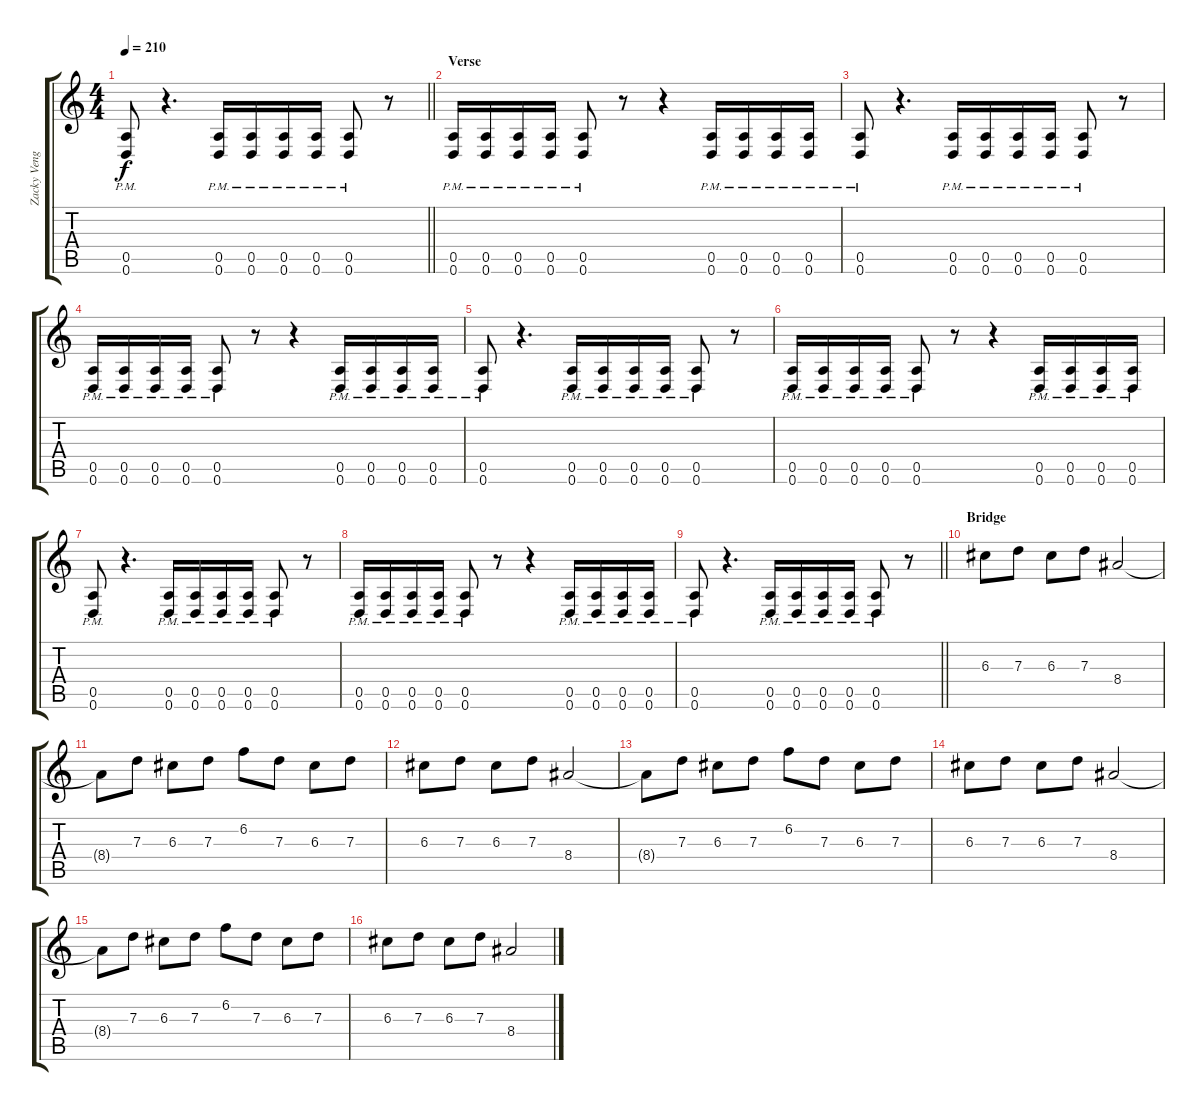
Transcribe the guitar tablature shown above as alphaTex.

\track ("Zacky Vengence" "Zacky Veng") {instrument distortionguitar}
\staff {score tabs}
\tuning (E4 B3 G3 D3 A2 D2) {hide}
\ts (4 4)
\tempo 210
\clef g2
\barLineRight lightlight
\ks c
(0.5{pm} 0.6{pm}).8{dy f} r.4{d} (0.5{pm} 0.6{pm}).16 (0.5{pm} 0.6{pm}).16 (0.5{pm} 0.6{pm}).16 (0.5{pm} 0.6{pm}).16 (0.5{pm} 0.6{pm}).8 r.8 |
\section ("" "Verse")
(0.5{pm} 0.6{pm}).16{instrument distortionguitar} (0.5{pm} 0.6{pm}).16 (0.5{pm} 0.6{pm}).16 (0.5{pm} 0.6{pm}).16 (0.5{pm} 0.6{pm}).8 r.8 r.4 (0.5{pm} 0.6{pm}).16 (0.5{pm} 0.6{pm}).16 (0.5{pm} 0.6{pm}).16 (0.5{pm} 0.6{pm}).16 |
(0.5{pm} 0.6{pm}).8 r.4{d} (0.5{pm} 0.6{pm}).16 (0.5{pm} 0.6{pm}).16 (0.5{pm} 0.6{pm}).16 (0.5{pm} 0.6{pm}).16 (0.5{pm} 0.6{pm}).8 r.8 |
(0.5{pm} 0.6{pm}).16 (0.5{pm} 0.6{pm}).16 (0.5{pm} 0.6{pm}).16 (0.5{pm} 0.6{pm}).16 (0.5{pm} 0.6{pm}).8 r.8 r.4 (0.5{pm} 0.6{pm}).16 (0.5{pm} 0.6{pm}).16 (0.5{pm} 0.6{pm}).16 (0.5{pm} 0.6{pm}).16 |
(0.5{pm} 0.6{pm}).8 r.4{d} (0.5{pm} 0.6{pm}).16 (0.5{pm} 0.6{pm}).16 (0.5{pm} 0.6{pm}).16 (0.5{pm} 0.6{pm}).16 (0.5{pm} 0.6{pm}).8 r.8 |
(0.5{pm} 0.6{pm}).16 (0.5{pm} 0.6{pm}).16 (0.5{pm} 0.6{pm}).16 (0.5{pm} 0.6{pm}).16 (0.5{pm} 0.6{pm}).8 r.8 r.4 (0.5{pm} 0.6{pm}).16 (0.5{pm} 0.6{pm}).16 (0.5{pm} 0.6{pm}).16 (0.5{pm} 0.6{pm}).16 |
(0.5{pm} 0.6{pm}).8 r.4{d} (0.5{pm} 0.6{pm}).16 (0.5{pm} 0.6{pm}).16 (0.5{pm} 0.6{pm}).16 (0.5{pm} 0.6{pm}).16 (0.5{pm} 0.6{pm}).8 r.8 |
(0.5{pm} 0.6{pm}).16 (0.5{pm} 0.6{pm}).16 (0.5{pm} 0.6{pm}).16 (0.5{pm} 0.6{pm}).16 (0.5{pm} 0.6{pm}).8 r.8 r.4 (0.5{pm} 0.6{pm}).16 (0.5{pm} 0.6{pm}).16 (0.5{pm} 0.6{pm}).16 (0.5{pm} 0.6{pm}).16 |
\barLineRight lightlight
(0.5{pm} 0.6{pm}).8 r.4{d} (0.5{pm} 0.6{pm}).16 (0.5{pm} 0.6{pm}).16 (0.5{pm} 0.6{pm}).16 (0.5{pm} 0.6{pm}).16 (0.5{pm} 0.6{pm}).8 r.8 |
\section ("" "Bridge")
6.3.8 7.3.8 6.3.8 7.3.8 8.4.2 |
8.4{t}.8 7.3.8 6.3.8 7.3.8 6.2.8 7.3.8 6.3.8 7.3.8 |
6.3.8 7.3.8 6.3.8 7.3.8 8.4.2 |
8.4{t}.8 7.3.8 6.3.8 7.3.8 6.2.8 7.3.8 6.3.8 7.3.8 |
6.3.8 7.3.8 6.3.8 7.3.8 8.4.2 |
8.4{t}.8 7.3.8 6.3.8 7.3.8 6.2.8 7.3.8 6.3.8 7.3.8 |
6.3.8 7.3.8 6.3.8 7.3.8 8.4.2
